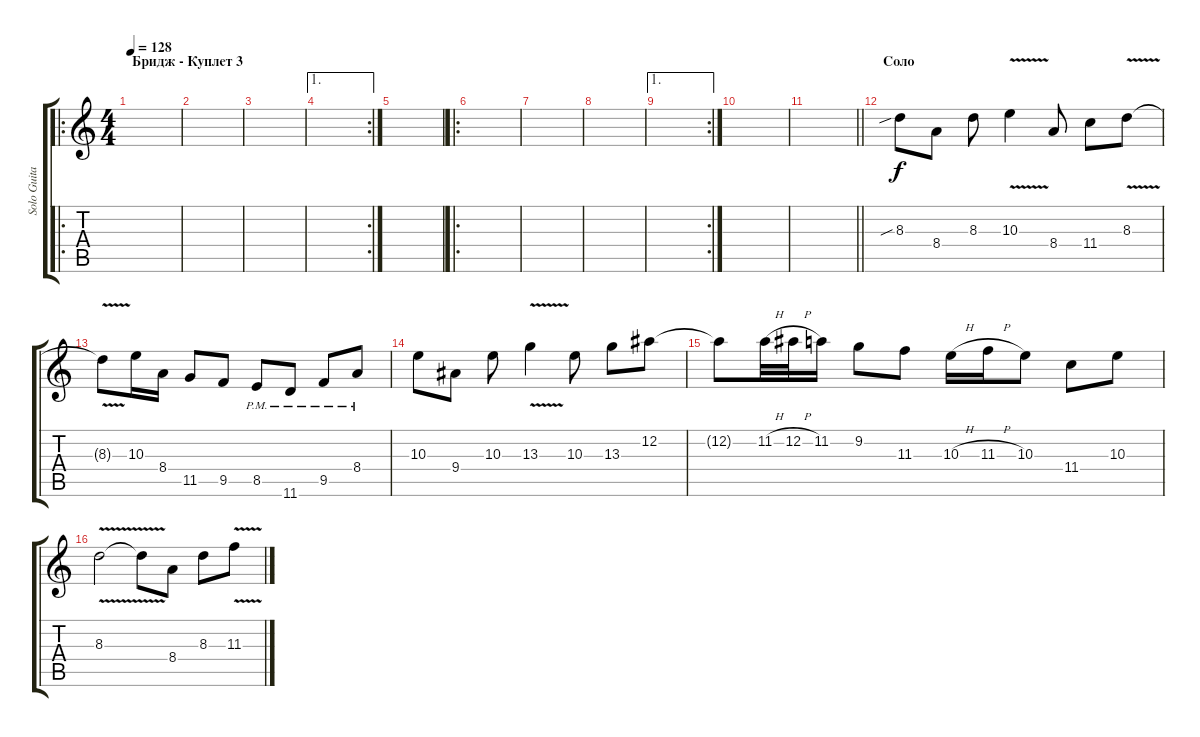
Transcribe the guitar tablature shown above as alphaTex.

\track ("Solo Guitar/add. Guitars" "Solo Guita") {instrument distortionguitar}
\staff {score tabs}
\tuning (Eb4 Bb3 Gb3 Db3 Ab2 Eb2) {hide}
\ro
\ts (4 4)
\section ("" "Бридж - Куплет 3")
\tempo 128
\clef g2
\ks c
|
|
|
\ae 1
\rc 2
|
|
\ro
|
|
|
\ae 1
\rc 2
|
|
\barLineRight lightlight
|
\section ("" "Соло")
8.3{sib}.8 8.4.8 8.3.8 10.3{v}.4 8.4.8 11.4.8 8.3{v}.8 |
8.3{t}.8 10.3.16 8.4.16 11.5.8 9.5.8 8.5{pm}.8 11.6{pm}.8 9.5{pm}.8 8.4{pm}.8 |
10.3.8 9.4.8 10.3.8 13.3{v}.4 10.3.8 13.3.8 12.2.8 |
12.2{t}.8 11.2{h}.32 12.2{h}.32 11.2.16 9.2.8 11.3.8 10.3{h}.16 11.3{h}.16 10.3.8 11.4.8 10.3.8 |
8.3{v}.2 8.3{t}.8 8.4.8 8.3.8 11.3{v}.8
